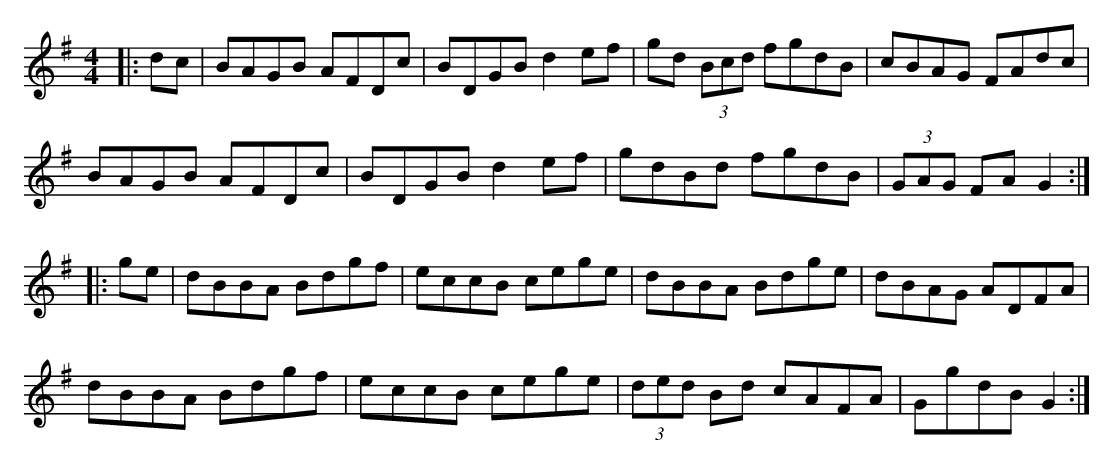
X:1
M:4/4
K:G
|:dc|BAGB AFDc|BDGB d2ef|gd (3Bcd fgdB|cBAG FAdc|
BAGB AFDc|BDGB d2ef|gdBd fgdB|(3GAG FA G2:|
|:ge|dBBA Bdgf|eccB cege|dBBA Bdge|dBAG ADFA|
dBBA Bdgf|eccB cege|(3ded Bd cAFA|GgdB G2:|
